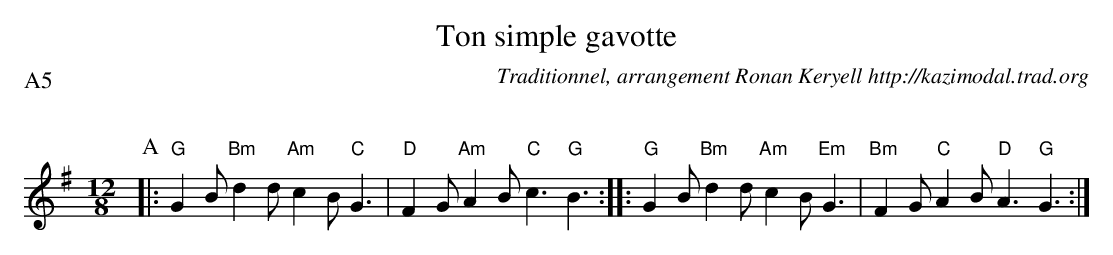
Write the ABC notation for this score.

X:1
T:Ton simple gavotte
C:Traditionnel, arrangement Ronan Keryell http://kazimodal.trad.org
Q:C3=156
P:A5
M:12/8
K:G
P:A
|: "G"G2 B "Bm"d2 d "Am"c2 B "C"G3 | "D"F2 G "Am"A2 B "C"c3 "G"B3 ::\
	"G"G2 B "Bm"d2 d "Am"c2 B "Em"G3 | "Bm"F2 G "C"A2 B "D"A3 "G"G3 :|
